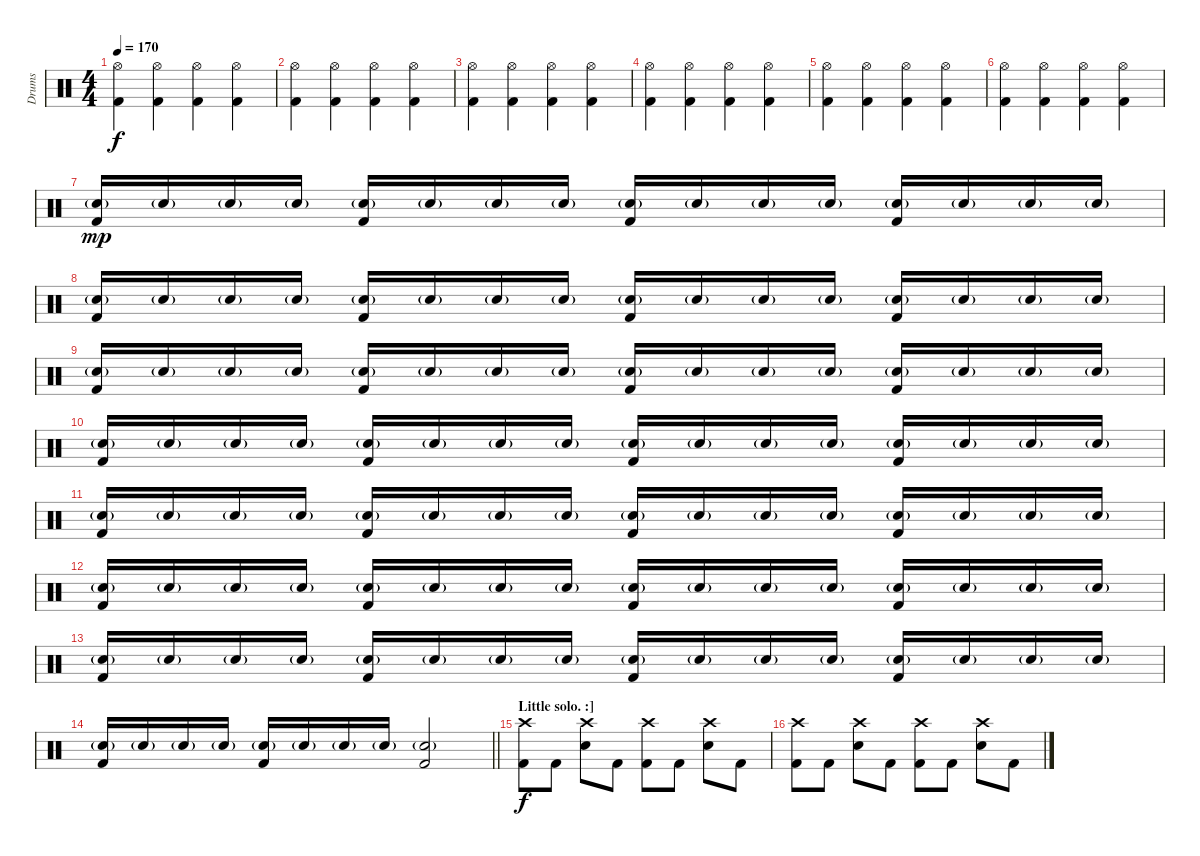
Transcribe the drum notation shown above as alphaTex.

\track ("Drums" "Drums") {instrument percussion}
\staff {score}
\articulation defaults
\ts (4 4)
\tempo 170
\clef neutral
\ks c
("Hi-Hat (open)" "Kick (hit) 2").4{dy f} ("Hi-Hat (open)" "Kick (hit) 2").4 ("Hi-Hat (open)" "Kick (hit) 2").4 ("Hi-Hat (open)" "Kick (hit) 2").4 |
("Hi-Hat (open)" "Kick (hit) 2").4 ("Hi-Hat (open)" "Kick (hit) 2").4 ("Hi-Hat (open)" "Kick (hit) 2").4 ("Hi-Hat (open)" "Kick (hit) 2").4 |
("Hi-Hat (open)" "Kick (hit) 2").4 ("Hi-Hat (open)" "Kick (hit) 2").4 ("Hi-Hat (open)" "Kick (hit) 2").4 ("Hi-Hat (open)" "Kick (hit) 2").4 |
("Hi-Hat (open)" "Kick (hit) 2").4 ("Hi-Hat (open)" "Kick (hit) 2").4 ("Hi-Hat (open)" "Kick (hit) 2").4 ("Hi-Hat (open)" "Kick (hit) 2").4 |
("Hi-Hat (open)" "Kick (hit) 2").4 ("Hi-Hat (open)" "Kick (hit) 2").4 ("Hi-Hat (open)" "Kick (hit) 2").4 ("Hi-Hat (open)" "Kick (hit) 2").4 |
("Hi-Hat (open)" "Kick (hit) 2").4 ("Hi-Hat (open)" "Kick (hit) 2").4 ("Hi-Hat (open)" "Kick (hit) 2").4 ("Hi-Hat (open)" "Kick (hit) 2").4 |
("Electric Snare (hit)"{g} "Kick (hit) 2").16{dy mp} "Electric Snare (hit)"{g}.16 "Electric Snare (hit)"{g}.16 "Electric Snare (hit)"{g}.16 ("Electric Snare (hit)"{g} "Kick (hit) 2").16 "Electric Snare (hit)"{g}.16 "Electric Snare (hit)"{g}.16 "Electric Snare (hit)"{g}.16 ("Electric Snare (hit)"{g} "Kick (hit) 2").16 "Electric Snare (hit)"{g}.16 "Electric Snare (hit)"{g}.16 "Electric Snare (hit)"{g}.16 ("Electric Snare (hit)"{g} "Kick (hit) 2").16 "Electric Snare (hit)"{g}.16 "Electric Snare (hit)"{g}.16 "Electric Snare (hit)"{g}.16 |
("Electric Snare (hit)"{g} "Kick (hit) 2").16 "Electric Snare (hit)"{g}.16 "Electric Snare (hit)"{g}.16 "Electric Snare (hit)"{g}.16 ("Electric Snare (hit)"{g} "Kick (hit) 2").16 "Electric Snare (hit)"{g}.16 "Electric Snare (hit)"{g}.16 "Electric Snare (hit)"{g}.16 ("Electric Snare (hit)"{g} "Kick (hit) 2").16 "Electric Snare (hit)"{g}.16 "Electric Snare (hit)"{g}.16 "Electric Snare (hit)"{g}.16 ("Electric Snare (hit)"{g} "Kick (hit) 2").16 "Electric Snare (hit)"{g}.16 "Electric Snare (hit)"{g}.16 "Electric Snare (hit)"{g}.16 |
("Electric Snare (hit)"{g} "Kick (hit) 2").16 "Electric Snare (hit)"{g}.16 "Electric Snare (hit)"{g}.16 "Electric Snare (hit)"{g}.16 ("Electric Snare (hit)"{g} "Kick (hit) 2").16 "Electric Snare (hit)"{g}.16 "Electric Snare (hit)"{g}.16 "Electric Snare (hit)"{g}.16 ("Electric Snare (hit)"{g} "Kick (hit) 2").16 "Electric Snare (hit)"{g}.16 "Electric Snare (hit)"{g}.16 "Electric Snare (hit)"{g}.16 ("Electric Snare (hit)"{g} "Kick (hit) 2").16 "Electric Snare (hit)"{g}.16 "Electric Snare (hit)"{g}.16 "Electric Snare (hit)"{g}.16 |
("Electric Snare (hit)"{g} "Kick (hit) 2").16 "Electric Snare (hit)"{g}.16 "Electric Snare (hit)"{g}.16 "Electric Snare (hit)"{g}.16 ("Electric Snare (hit)"{g} "Kick (hit) 2").16 "Electric Snare (hit)"{g}.16 "Electric Snare (hit)"{g}.16 "Electric Snare (hit)"{g}.16 ("Electric Snare (hit)"{g} "Kick (hit) 2").16 "Electric Snare (hit)"{g}.16 "Electric Snare (hit)"{g}.16 "Electric Snare (hit)"{g}.16 ("Electric Snare (hit)"{g} "Kick (hit) 2").16 "Electric Snare (hit)"{g}.16 "Electric Snare (hit)"{g}.16 "Electric Snare (hit)"{g}.16 |
("Electric Snare (hit)"{g} "Kick (hit) 2").16 "Electric Snare (hit)"{g}.16 "Electric Snare (hit)"{g}.16 "Electric Snare (hit)"{g}.16 ("Electric Snare (hit)"{g} "Kick (hit) 2").16 "Electric Snare (hit)"{g}.16 "Electric Snare (hit)"{g}.16 "Electric Snare (hit)"{g}.16 ("Electric Snare (hit)"{g} "Kick (hit) 2").16 "Electric Snare (hit)"{g}.16 "Electric Snare (hit)"{g}.16 "Electric Snare (hit)"{g}.16 ("Electric Snare (hit)"{g} "Kick (hit) 2").16 "Electric Snare (hit)"{g}.16 "Electric Snare (hit)"{g}.16 "Electric Snare (hit)"{g}.16 |
("Electric Snare (hit)"{g} "Kick (hit) 2").16 "Electric Snare (hit)"{g}.16 "Electric Snare (hit)"{g}.16 "Electric Snare (hit)"{g}.16 ("Electric Snare (hit)"{g} "Kick (hit) 2").16 "Electric Snare (hit)"{g}.16 "Electric Snare (hit)"{g}.16 "Electric Snare (hit)"{g}.16 ("Electric Snare (hit)"{g} "Kick (hit) 2").16 "Electric Snare (hit)"{g}.16 "Electric Snare (hit)"{g}.16 "Electric Snare (hit)"{g}.16 ("Electric Snare (hit)"{g} "Kick (hit) 2").16 "Electric Snare (hit)"{g}.16 "Electric Snare (hit)"{g}.16 "Electric Snare (hit)"{g}.16 |
("Electric Snare (hit)"{g} "Kick (hit) 2").16 "Electric Snare (hit)"{g}.16 "Electric Snare (hit)"{g}.16 "Electric Snare (hit)"{g}.16 ("Electric Snare (hit)"{g} "Kick (hit) 2").16 "Electric Snare (hit)"{g}.16 "Electric Snare (hit)"{g}.16 "Electric Snare (hit)"{g}.16 ("Electric Snare (hit)"{g} "Kick (hit) 2").16 "Electric Snare (hit)"{g}.16 "Electric Snare (hit)"{g}.16 "Electric Snare (hit)"{g}.16 ("Electric Snare (hit)"{g} "Kick (hit) 2").16 "Electric Snare (hit)"{g}.16 "Electric Snare (hit)"{g}.16 "Electric Snare (hit)"{g}.16 |
\barLineRight lightlight
("Electric Snare (hit)"{g} "Kick (hit) 2").16 "Electric Snare (hit)"{g}.16 "Electric Snare (hit)"{g}.16 "Electric Snare (hit)"{g}.16 ("Electric Snare (hit)"{g} "Kick (hit) 2").16 "Electric Snare (hit)"{g}.16 "Electric Snare (hit)"{g}.16 "Electric Snare (hit)"{g}.16 ("Electric Snare (hit)"{g} "Kick (hit) 2").2 |
\section ("" "Little solo. :]")
("Crash high (hit)" "Kick (hit) 2").8{dy f} "Kick (hit) 2".8 ("Crash high (hit)" "Electric Snare (hit)").8 "Kick (hit) 2".8 ("Crash high (hit)" "Kick (hit) 2").8 "Kick (hit) 2".8 ("Crash high (hit)" "Electric Snare (hit)").8 "Kick (hit) 2".8 |
("Crash high (hit)" "Kick (hit) 2").8 "Kick (hit) 2".8 ("Crash high (hit)" "Electric Snare (hit)").8 "Kick (hit) 2".8 ("Crash high (hit)" "Kick (hit) 2").8 "Kick (hit) 2".8 ("Crash high (hit)" "Electric Snare (hit)").8 "Kick (hit) 2".8
